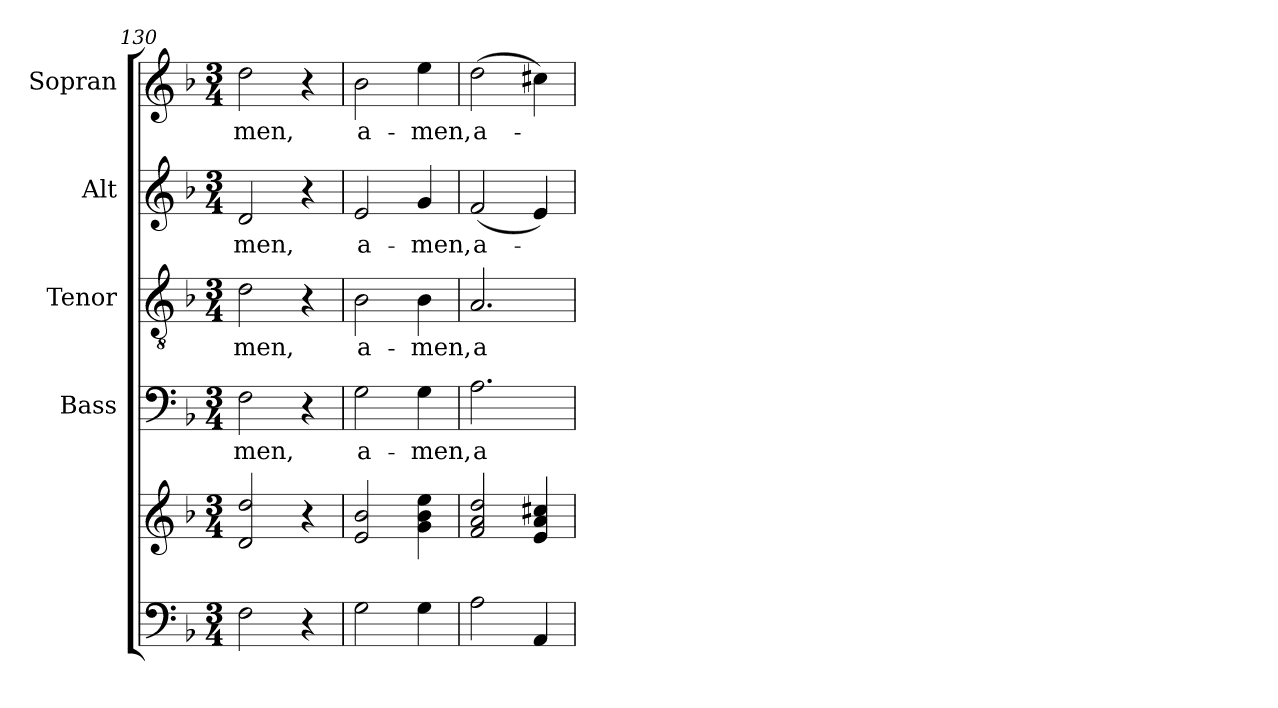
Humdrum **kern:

**kern	**kern	**kern	**text	**kern	**text	**kern	**text	**kern	**text
*part5	*part5	*part4	*part4	*part3	*part3	*part2	*part2	*part1	*part1
*staff6	*staff5	*staff4	*staff4	*staff3	*staff3	*staff2	*staff2	*staff1	*staff1
*	*	*I"Bass	*	*I"Tenor	*	*I"Alt	*	*I"Sopran	*
*	*	*I'B.	*	*I'T.	*	*I'A.	*	*I'S.	*
*clefF4	*clefG2	*clefF4	*	*clefGv2	*	*clefG2	*	*clefG2	*
*k[b-]	*k[b-]	*k[b-]	*	*k[b-]	*	*k[b-]	*	*k[b-]	*
*F:	*F:	*F:	*	*F:	*	*F:	*	*F:	*
*M3/4	*M3/4	*M3/4	*	*M3/4	*	*M3/4	*	*M3/4	*
=130	=130	=130	=130	=130	=130	=130	=130	=130	=130
!	!	!	!LO:LY:b	!	!LO:LY:b	!	!LO:LY:b	!	!LO:LY:b
2F\	2d/ 2dd/	2F\	-men,	2d\	-men,	2d/	-men,	2dd\	-men,
4r	4r	4r	.	4r	.	4r	.	4r	.
=131	=131	=131	=131	=131	=131	=131	=131	=131	=131
!	!	!	!LO:LY:b	!	!LO:LY:b	!	!LO:LY:b	!	!LO:LY:b
2G\	2e/ 2b-/	2G\	a-	2B-\	a-	2e/	a-	2b-\	a-
!	!	!	!LO:LY:b	!	!LO:LY:b	!	!LO:LY:b	!	!LO:LY:b
4G\	4g\ 4b-\ 4ee\	4G\	-men,	4B-\	-men,	4g/	-men,	4ee\	-men,
=132	=132	=132	=132	=132	=132	=132	=132	=132	=132
!	!	!	!LO:LY:b	!	!LO:LY:b	!	!LO:LY:b	!	!LO:LY:b
2A\	2f/ 2a/ 2dd/	2.A\	a-	2.A/	a-	(<2f/	a-	(>2dd\	a-
4AA/	4e/ 4a/ 4cc#X/	.	.	.	.	4e/)	.	4cc#X\)	.
=	=	=	=	=	=	=	=	=	=
*-	*-	*-	*-	*-	*-	*-	*-	*-	*-
